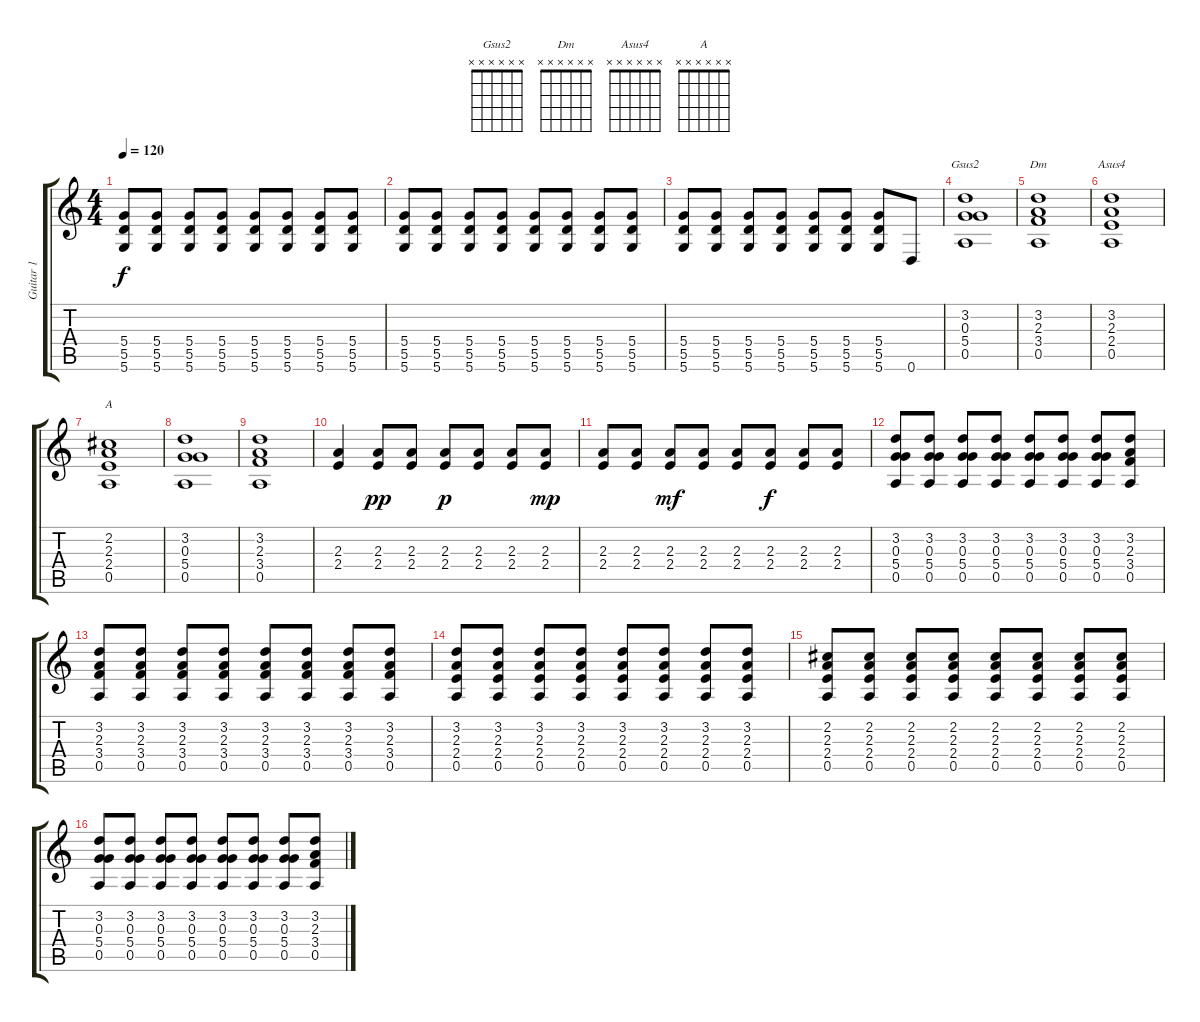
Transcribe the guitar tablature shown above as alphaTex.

\track ("Guitar 1" "Guitar 1") {instrument overdrivenguitar}
\staff {score tabs}
\tuning (E4 B3 G3 D3 A2 D2) {hide}
\chord ("Gsus2" x x x x x x) {firstfret 0}
\chord ("Dm" x x x x x x) {firstfret 0}
\chord ("Asus4" x x x x x x) {firstfret 0}
\chord ("A" x x x x x x) {firstfret 0}
\ts (4 4)
\tempo 120
\clef g2
\ks c
(5.4 5.5 5.6).8{dy f} (5.4 5.5 5.6).8 (5.4 5.5 5.6).8 (5.4 5.5 5.6).8 (5.4 5.5 5.6).8 (5.4 5.5 5.6).8 (5.4 5.5 5.6).8 (5.4 5.5 5.6).8 |
(5.4 5.5 5.6).8 (5.4 5.5 5.6).8 (5.4 5.5 5.6).8 (5.4 5.5 5.6).8 (5.4 5.5 5.6).8 (5.4 5.5 5.6).8 (5.4 5.5 5.6).8 (5.4 5.5 5.6).8 |
(5.4 5.5 5.6).8 (5.4 5.5 5.6).8 (5.4 5.5 5.6).8 (5.4 5.5 5.6).8 (5.4 5.5 5.6).8 (5.4 5.5 5.6).8 (5.4 5.5 5.6).8 0.6.8 |
(3.2 0.3 5.4 0.5).1{ch "Gsus2"} |
(3.2 2.3 3.4 0.5).1{ch "Dm"} |
(3.2 2.3 2.4 0.5).1{ch "Asus4"} |
(2.2 2.3 2.4 0.5).1{ch "A"} |
(3.2 0.3 5.4 0.5).1 |
(3.2 2.3 3.4 0.5).1 |
(2.3 2.4).4 (2.3 2.4).8{dy pp} (2.3 2.4).8 (2.3 2.4).8{dy p} (2.3 2.4).8 (2.3 2.4).8 (2.3 2.4).8{dy mp} |
(2.3 2.4).8 (2.3 2.4).8 (2.3 2.4).8{dy mf} (2.3 2.4).8 (2.3 2.4).8 (2.3 2.4).8{dy f} (2.3 2.4).8 (2.3 2.4).8 |
(3.2 0.3 5.4 0.5).8 (3.2 0.3 5.4 0.5).8 (3.2 0.3 5.4 0.5).8 (3.2 0.3 5.4 0.5).8 (3.2 0.3 5.4 0.5).8 (3.2 0.3 5.4 0.5).8 (3.2 0.3 5.4 0.5).8 (3.2 2.3 3.4 0.5).8 |
(3.2 2.3 3.4 0.5).8 (3.2 2.3 3.4 0.5).8 (3.2 2.3 3.4 0.5).8 (3.2 2.3 3.4 0.5).8 (3.2 2.3 3.4 0.5).8 (3.2 2.3 3.4 0.5).8 (3.2 2.3 3.4 0.5).8 (3.2 2.3 3.4 0.5).8 |
(3.2 2.3 2.4 0.5).8 (3.2 2.3 2.4 0.5).8 (3.2 2.3 2.4 0.5).8 (3.2 2.3 2.4 0.5).8 (3.2 2.3 2.4 0.5).8 (3.2 2.3 2.4 0.5).8 (3.2 2.3 2.4 0.5).8 (3.2 2.3 2.4 0.5).8 |
(2.2 2.3 2.4 0.5).8 (2.2 2.3 2.4 0.5).8 (2.2 2.3 2.4 0.5).8 (2.2 2.3 2.4 0.5).8 (2.2 2.3 2.4 0.5).8 (2.2 2.3 2.4 0.5).8 (2.2 2.3 2.4 0.5).8 (2.2 2.3 2.4 0.5).8 |
(3.2 0.3 5.4 0.5).8 (3.2 0.3 5.4 0.5).8 (3.2 0.3 5.4 0.5).8 (3.2 0.3 5.4 0.5).8 (3.2 0.3 5.4 0.5).8 (3.2 0.3 5.4 0.5).8 (3.2 0.3 5.4 0.5).8 (3.2 2.3 3.4 0.5).8
